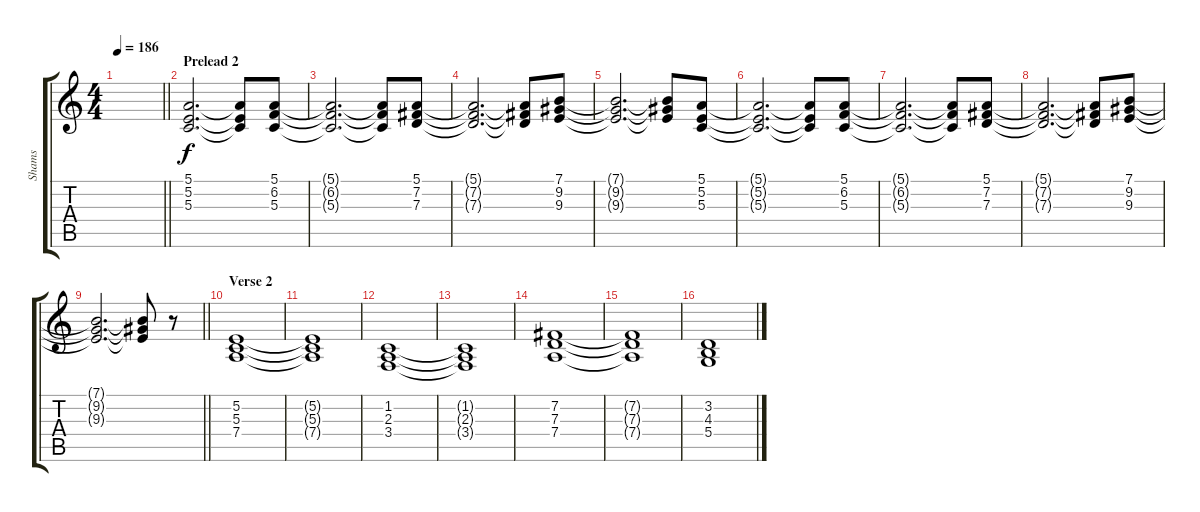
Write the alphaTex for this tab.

\track ("Shams" "Shams") {instrument stringensemble1}
\staff {score tabs}
\tuning (E4 B3 G3 D3 A2 E2) {hide}
\ts (4 4)
\tempo 186
\clef g2
\barLineRight lightlight
\ks c
|
\section ("" "Prelead 2")
(5.1 5.2 5.3).2{d} (5.1{t} 5.2{t} 5.3{t}).8 (5.1 6.2 5.3).8 |
(5.1{t} 6.2{t} 5.3{t}).2{d} (5.1{t} 6.2{t} 5.3{t}).8 (5.1 7.2 7.3).8 |
(5.1{t} 7.2{t} 7.3{t}).2{d} (5.1{t} 7.2{t} 7.3{t}).8 (7.1 9.2 9.3).8 |
(7.1{t} 9.2{t} 9.3{t}).2{d} (7.1{t} 9.2{t} 9.3{t}).8 (5.1 5.2 5.3).8 |
(5.1{t} 5.2{t} 5.3{t}).2{d} (5.1{t} 5.2{t} 5.3{t}).8 (5.1 6.2 5.3).8 |
(5.1{t} 6.2{t} 5.3{t}).2{d} (5.1{t} 6.2{t} 5.3{t}).8 (5.1 7.2 7.3).8 |
(5.1{t} 7.2{t} 7.3{t}).2{d} (5.1{t} 7.2{t} 7.3{t}).8 (7.1 9.2 9.3).8 |
\barLineRight lightlight
(7.1{t} 9.2{t} 9.3{t}).2{d} (7.1{t} 9.2{t} 9.3{t}).8 r.8 |
\section ("" "Verse 2")
(5.2 5.3 7.4).1 |
(5.2{t} 5.3{t} 7.4{t}).1 |
(1.2 2.3 3.4).1 |
(1.2{t} 2.3{t} 3.4{t}).1 |
(7.2 7.3 7.4).1 |
(7.2{t} 7.3{t} 7.4{t}).1 |
(3.2 4.3 5.4).1
